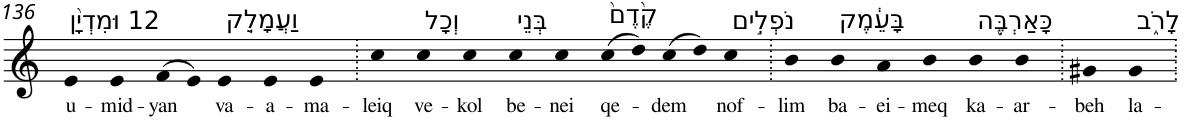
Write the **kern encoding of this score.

**kern	**text
*part1	*part1
*staff1	*staff1
*I"Piano	*
*I'Pno	*
!!LO:PB:g=z
*clefG2	*
*k[]	*
=136	=136
!LO:TX:a:t=12 וּמִדְיָ֨ן	!
!	!LO:LY:b
4e	u-
!	!LO:LY:b
4e	-mid-
!	!LO:LY:b
(>8f	-yan
8e)	.
!LO:TX:a:t=וַעֲמָלֵ֤ק	!
!	!LO:LY:b
4e	va-
!	!LO:LY:b
4e	-a-
!	!LO:LY:b
4e	-ma-
=137.	=137.
!	!LO:LY:b
4cc	-leiq
!LO:TX:a:t=וְכָל	!
!	!LO:LY:b
4cc	ve-
!	!LO:LY:b
4cc	-kol
!LO:TX:a:t=בְּנֵי	!
!	!LO:LY:b
4cc	be-
!	!LO:LY:b
4cc	-nei
!LO:TX:a:t=קֶ֙דֶם֙	!
!	!LO:LY:b
(>8cc	qe-
8dd)	.
!	!LO:LY:b
(>8cc	-dem
8dd)	.
!LO:TX:a:t=נֹפְלִ֣ים	!
!	!LO:LY:b
4cc	nof-
=138.	=138.
!	!LO:LY:b
4b	-lim
!LO:TX:a:t=בָּעֵ֔מֶק	!
!	!LO:LY:b
4b	ba-
!	!LO:LY:b
4a	-ei-
!	!LO:LY:b
4b	-meq
!LO:TX:a:t=כָּאַרְבֶּ֖ה	!
!	!LO:LY:b
4b	ka-
!	!LO:LY:b
4b	-ar-
=139.	=139.
!	!LO:LY:b
4g#X	-beh
!LO:TX:a:t=לָרֹ֑ב	!
!	!LO:LY:b
4g#	la-
=.	=.
*-	*-
